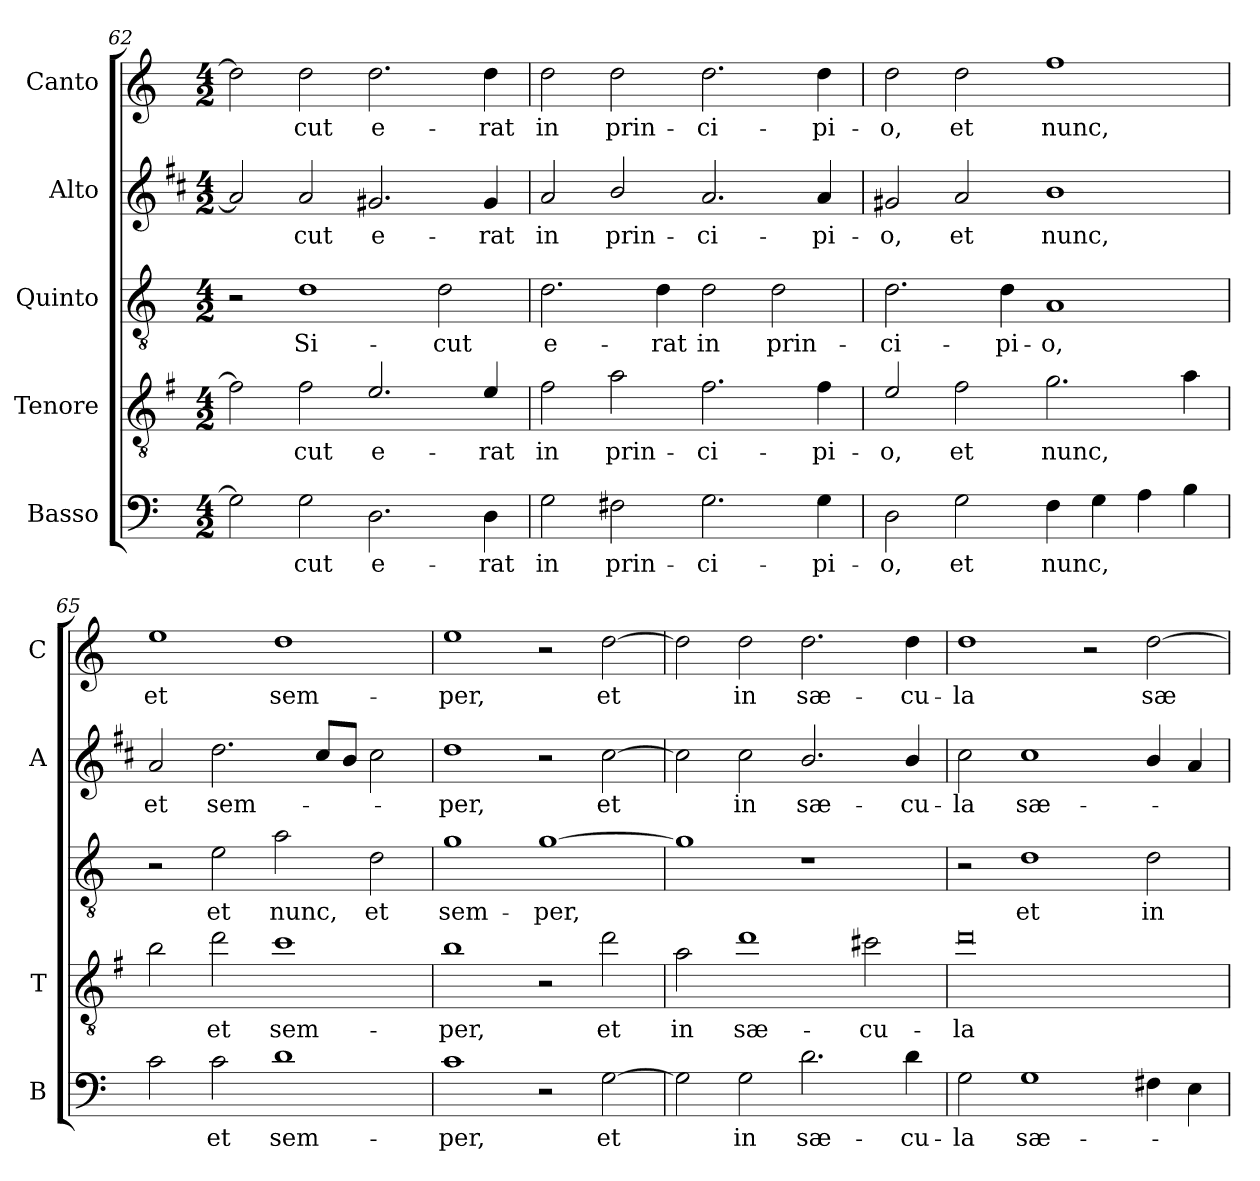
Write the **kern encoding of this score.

**kern	**text	**kern	**text	**kern	**text	**kern	**text	**kern	**text
*part5	*part5	*part4	*part4	*part3	*part3	*part2	*part2	*part1	*part1
*staff5	*staff5	*staff4	*staff4	*staff3	*staff3	*staff2	*staff2	*staff1	*staff1
*I"Basso	*	*I"Tenore	*	*I"Quinto	*	*I"Alto	*	*I"Canto	*
*I'B	*	*I'T	*	*	*	*I'A	*	*I'C	*
*clefF4	*	*clefGv2	*	*clefGv2	*	*clefG2	*	*clefG2	*
*	*	*ITrd4c7	*	*	*	*ITrd1c2	*	*	*
*k[]	*	*k[]	*	*k[]	*	*k[]	*	*k[]	*
*C:	*	*C:	*	*C:	*	*C:	*	*C:	*
*M4/2	*	*M4/2	*	*M4/2	*	*M4/2	*	*M4/2	*
=62	=62	=62	=62	=62	=62	=62	=62	=62	=62
2G\]	.	2B\]	.	2r	.	2g/]	.	2dd\]	.
!	!LO:LY:b	!	!LO:LY:b	!	!LO:LY:b	!	!LO:LY:b	!	!LO:LY:b
2G\	-cut	2B\	-cut	1d	Si-	2g/	-cut	2dd\	-cut
!	!LO:LY:b	!	!LO:LY:b	!	!	!	!LO:LY:b	!	!LO:LY:b
2.D\	e-	2.A/	e-	.	.	2.f#X/	e-	2.dd\	e-
!	!	!	!	!	!LO:LY:b	!	!	!	!
.	.	.	.	2d\	-cut	.	.	.	.
!	!LO:LY:b	!	!LO:LY:b	!	!	!	!LO:LY:b	!	!LO:LY:b
4D\	-rat	4A/	-rat	.	.	4f#/	-rat	4dd\	-rat
=63	=63	=63	=63	=63	=63	=63	=63	=63	=63
!	!LO:LY:b	!	!LO:LY:b	!	!LO:LY:b	!	!LO:LY:b	!	!LO:LY:b
2G\	in	2B\	in	2.d\	e-	2g/	in	2dd\	in
!	!LO:LY:b	!	!LO:LY:b	!	!	!	!LO:LY:b	!	!LO:LY:b
2F#X\	prin-	2d\	prin-	.	.	2a/	prin-	2dd\	prin-
!	!	!	!	!	!LO:LY:b	!	!	!	!
.	.	.	.	4d\	-rat	.	.	.	.
!	!LO:LY:b	!	!LO:LY:b	!	!LO:LY:b	!	!LO:LY:b	!	!LO:LY:b
2.G\	-ci-	2.B\	-ci-	2d\	in	2.g/	-ci-	2.dd\	-ci-
!	!	!	!	!	!LO:LY:b	!	!	!	!
.	.	.	.	2d\	prin-	.	.	.	.
!	!LO:LY:b	!	!LO:LY:b	!	!	!	!LO:LY:b	!	!LO:LY:b
4G\	-pi-	4B\	-pi-	.	.	4g/	-pi-	4dd\	-pi-
=64	=64	=64	=64	=64	=64	=64	=64	=64	=64
!	!LO:LY:b	!	!LO:LY:b	!	!LO:LY:b	!	!LO:LY:b	!	!LO:LY:b
2D\	-o,	2A/	-o,	2.d\	-ci-	2f#X/	-o,	2dd\	-o,
!	!LO:LY:b	!	!LO:LY:b	!	!	!	!LO:LY:b	!	!LO:LY:b
2G\	et	2B\	et	.	.	2g/	et	2dd\	et
!	!	!	!	!	!LO:LY:b	!	!	!	!
.	.	.	.	4d\	-pi-	.	.	.	.
!	!LO:LY:b	!	!LO:LY:b	!	!LO:LY:b	!	!LO:LY:b	!	!LO:LY:b
4F\	nunc,	2.c\	nunc,	1A	-o,	1a	nunc,	1ff	nunc,
4G\	.	.	.	.	.	.	.	.	.
4A\	.	.	.	.	.	.	.	.	.
4B\	.	4d\	.	.	.	.	.	.	.
=65	=65	=65	=65	=65	=65	=65	=65	=65	=65
!	!	!	!	!	!	!	!LO:LY:b	!	!LO:LY:b
2c\	.	2e\	.	2r	.	2g/	et	1ee	et
!	!LO:LY:b	!	!LO:LY:b	!	!LO:LY:b	!	!LO:LY:b	!	!
2c\	et	2g\	et	2e\	et	2.cc\	sem-	.	.
!	!LO:LY:b	!	!LO:LY:b	!	!LO:LY:b	!	!	!	!LO:LY:b
1d	sem-	1f	sem-	2a\	nunc,	.	.	1dd	sem-
.	.	.	.	.	.	8b/L	.	.	.
.	.	.	.	.	.	8a/J	.	.	.
!	!	!	!	!	!LO:LY:b	!	!	!	!
.	.	.	.	2d\	et	2b\	.	.	.
!!LO:LB:g=z
=66	=66	=66	=66	=66	=66	=66	=66	=66	=66
!	!LO:LY:b	!	!LO:LY:b	!	!LO:LY:b	!	!LO:LY:b	!	!LO:LY:b
1c	-per,	1e	-per,	1g	sem-	1cc	-per,	1ee	-per,
!	!	!	!	!	!LO:LY:b	!	!	!	!
2r	.	2r	.	[1g	-per,	2r	.	2r	.
!	!LO:LY:b	!	!LO:LY:b	!	!	!	!LO:LY:b	!	!LO:LY:b
[2G\	et	2g\	et	.	.	[2b\	et	[2dd\	et
=67	=67	=67	=67	=67	=67	=67	=67	=67	=67
!	!	!	!LO:LY:b	!	!	!	!	!	!
2G\]	.	2d\	in	1g]	.	2b\]	.	2dd\]	.
!	!LO:LY:b	!	!LO:LY:b	!	!	!	!LO:LY:b	!	!LO:LY:b
2G\	in	1g	sæ-	.	.	2b\	in	2dd\	in
!	!LO:LY:b	!	!	!	!	!	!LO:LY:b	!	!LO:LY:b
2.d\	sæ-	.	.	1r	.	2.a/	sæ-	2.dd\	sæ-
!	!	!	!LO:LY:b	!	!	!	!	!	!
.	.	2f#X\	-cu-	.	.	.	.	.	.
!	!LO:LY:b	!	!	!	!	!	!LO:LY:b	!	!LO:LY:b
4d\	-cu-	.	.	.	.	4a/	-cu-	4dd\	-cu-
=68	=68	=68	=68	=68	=68	=68	=68	=68	=68
!	!LO:LY:b	!	!LO:LY:b	!	!	!	!LO:LY:b	!	!LO:LY:b
2G\	-la	0g	-la	2r	.	2b\	-la	1dd	-la
!	!LO:LY:b	!	!	!	!LO:LY:b	!	!LO:LY:b	!	!
1G	sæ-	.	.	1d	et	1b	sæ-	.	.
.	.	.	.	.	.	.	.	2r	.
!	!	!	!	!	!LO:LY:b	!	!	!	!LO:LY:b
4F#X\	.	.	.	2d\	in	4a/	.	[2dd\	sæ-
4E\	.	.	.	.	.	4g/	.	.	.
=	=	=	=	=	=	=	=	=	=
*-	*-	*-	*-	*-	*-	*-	*-	*-	*-
